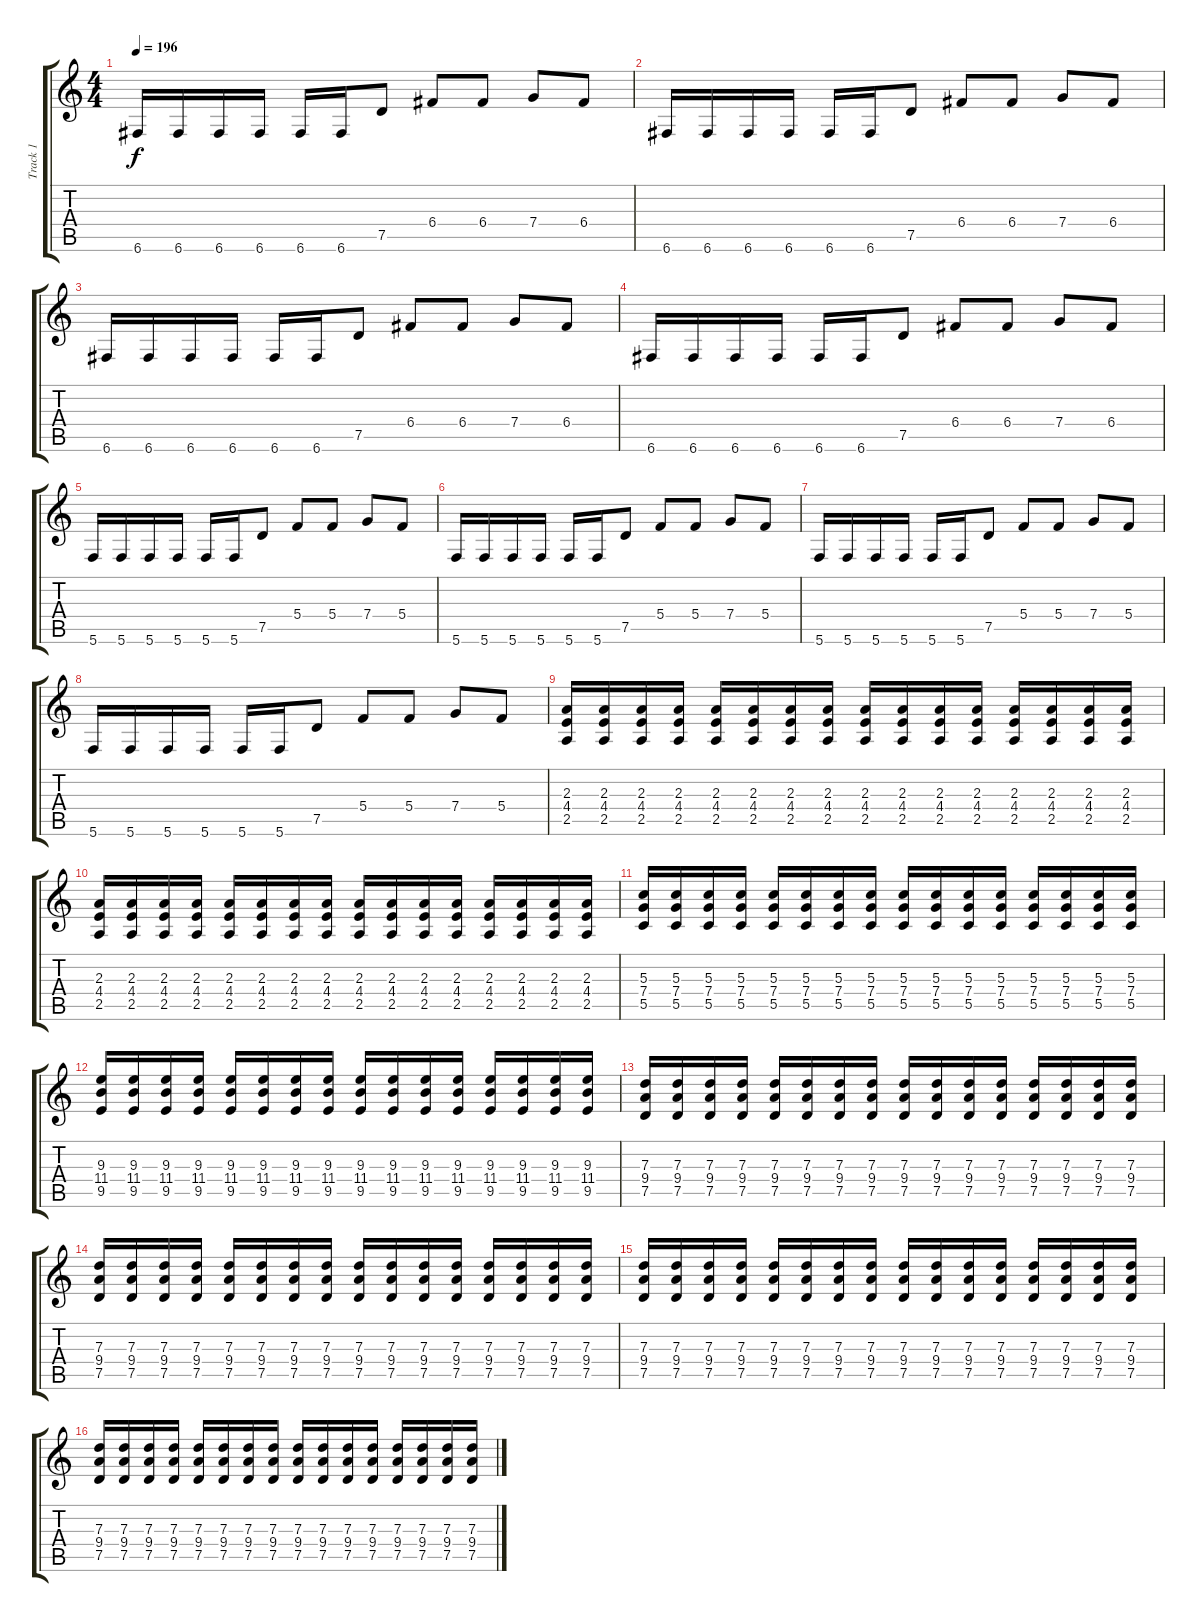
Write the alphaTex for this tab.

\track ("Track 1" "Track 1") {instrument distortionguitar}
\staff {score tabs}
\tuning (E4 C4 G3 C3 G2 C2) {hide}
\ts (4 4)
\tempo 196
\clef g2
\ks c
6.6.16{dy f} 6.6.16 6.6.16 6.6.16 6.6.16 6.6.16 7.5.8 6.4.8 6.4.8 7.4.8 6.4.8 |
6.6.16 6.6.16 6.6.16 6.6.16 6.6.16 6.6.16 7.5.8 6.4.8 6.4.8 7.4.8 6.4.8 |
6.6.16 6.6.16 6.6.16 6.6.16 6.6.16 6.6.16 7.5.8 6.4.8 6.4.8 7.4.8 6.4.8 |
6.6.16 6.6.16 6.6.16 6.6.16 6.6.16 6.6.16 7.5.8 6.4.8 6.4.8 7.4.8 6.4.8 |
5.6.16 5.6.16 5.6.16 5.6.16 5.6.16 5.6.16 7.5.8 5.4.8 5.4.8 7.4.8 5.4.8 |
5.6.16 5.6.16 5.6.16 5.6.16 5.6.16 5.6.16 7.5.8 5.4.8 5.4.8 7.4.8 5.4.8 |
5.6.16 5.6.16 5.6.16 5.6.16 5.6.16 5.6.16 7.5.8 5.4.8 5.4.8 7.4.8 5.4.8 |
5.6.16 5.6.16 5.6.16 5.6.16 5.6.16 5.6.16 7.5.8 5.4.8 5.4.8 7.4.8 5.4.8 |
(2.3 4.4 2.5).16 (2.3 4.4 2.5).16 (2.3 4.4 2.5).16 (2.3 4.4 2.5).16 (2.3 4.4 2.5).16 (2.3 4.4 2.5).16 (2.3 4.4 2.5).16 (2.3 4.4 2.5).16 (2.3 4.4 2.5).16 (2.3 4.4 2.5).16 (2.3 4.4 2.5).16 (2.3 4.4 2.5).16 (2.3 4.4 2.5).16 (2.3 4.4 2.5).16 (2.3 4.4 2.5).16 (2.3 4.4 2.5).16 |
(2.3 4.4 2.5).16 (2.3 4.4 2.5).16 (2.3 4.4 2.5).16 (2.3 4.4 2.5).16 (2.3 4.4 2.5).16 (2.3 4.4 2.5).16 (2.3 4.4 2.5).16 (2.3 4.4 2.5).16 (2.3 4.4 2.5).16 (2.3 4.4 2.5).16 (2.3 4.4 2.5).16 (2.3 4.4 2.5).16 (2.3 4.4 2.5).16 (2.3 4.4 2.5).16 (2.3 4.4 2.5).16 (2.3 4.4 2.5).16 |
(5.3 7.4 5.5).16 (5.3 7.4 5.5).16 (5.3 7.4 5.5).16 (5.3 7.4 5.5).16 (5.3 7.4 5.5).16 (5.3 7.4 5.5).16 (5.3 7.4 5.5).16 (5.3 7.4 5.5).16 (5.3 7.4 5.5).16 (5.3 7.4 5.5).16 (5.3 7.4 5.5).16 (5.3 7.4 5.5).16 (5.3 7.4 5.5).16 (5.3 7.4 5.5).16 (5.3 7.4 5.5).16 (5.3 7.4 5.5).16 |
(9.3 11.4 9.5).16 (9.3 11.4 9.5).16 (9.3 11.4 9.5).16 (9.3 11.4 9.5).16 (9.3 11.4 9.5).16 (9.3 11.4 9.5).16 (9.3 11.4 9.5).16 (9.3 11.4 9.5).16 (9.3 11.4 9.5).16 (9.3 11.4 9.5).16 (9.3 11.4 9.5).16 (9.3 11.4 9.5).16 (9.3 11.4 9.5).16 (9.3 11.4 9.5).16 (9.3 11.4 9.5).16 (9.3 11.4 9.5).16 |
(7.3 9.4 7.5).16 (7.3 9.4 7.5).16 (7.3 9.4 7.5).16 (7.3 9.4 7.5).16 (7.3 9.4 7.5).16 (7.3 9.4 7.5).16 (7.3 9.4 7.5).16 (7.3 9.4 7.5).16 (7.3 9.4 7.5).16 (7.3 9.4 7.5).16 (7.3 9.4 7.5).16 (7.3 9.4 7.5).16 (7.3 9.4 7.5).16 (7.3 9.4 7.5).16 (7.3 9.4 7.5).16 (7.3 9.4 7.5).16 |
(7.3 9.4 7.5).16 (7.3 9.4 7.5).16 (7.3 9.4 7.5).16 (7.3 9.4 7.5).16 (7.3 9.4 7.5).16 (7.3 9.4 7.5).16 (7.3 9.4 7.5).16 (7.3 9.4 7.5).16 (7.3 9.4 7.5).16 (7.3 9.4 7.5).16 (7.3 9.4 7.5).16 (7.3 9.4 7.5).16 (7.3 9.4 7.5).16 (7.3 9.4 7.5).16 (7.3 9.4 7.5).16 (7.3 9.4 7.5).16 |
(7.3 9.4 7.5).16 (7.3 9.4 7.5).16 (7.3 9.4 7.5).16 (7.3 9.4 7.5).16 (7.3 9.4 7.5).16 (7.3 9.4 7.5).16 (7.3 9.4 7.5).16 (7.3 9.4 7.5).16 (7.3 9.4 7.5).16 (7.3 9.4 7.5).16 (7.3 9.4 7.5).16 (7.3 9.4 7.5).16 (7.3 9.4 7.5).16 (7.3 9.4 7.5).16 (7.3 9.4 7.5).16 (7.3 9.4 7.5).16 |
(7.3 9.4 7.5).16 (7.3 9.4 7.5).16 (7.3 9.4 7.5).16 (7.3 9.4 7.5).16 (7.3 9.4 7.5).16 (7.3 9.4 7.5).16 (7.3 9.4 7.5).16 (7.3 9.4 7.5).16 (7.3 9.4 7.5).16 (7.3 9.4 7.5).16 (7.3 9.4 7.5).16 (7.3 9.4 7.5).16 (7.3 9.4 7.5).16 (7.3 9.4 7.5).16 (7.3 9.4 7.5).16 (7.3 9.4 7.5).16
